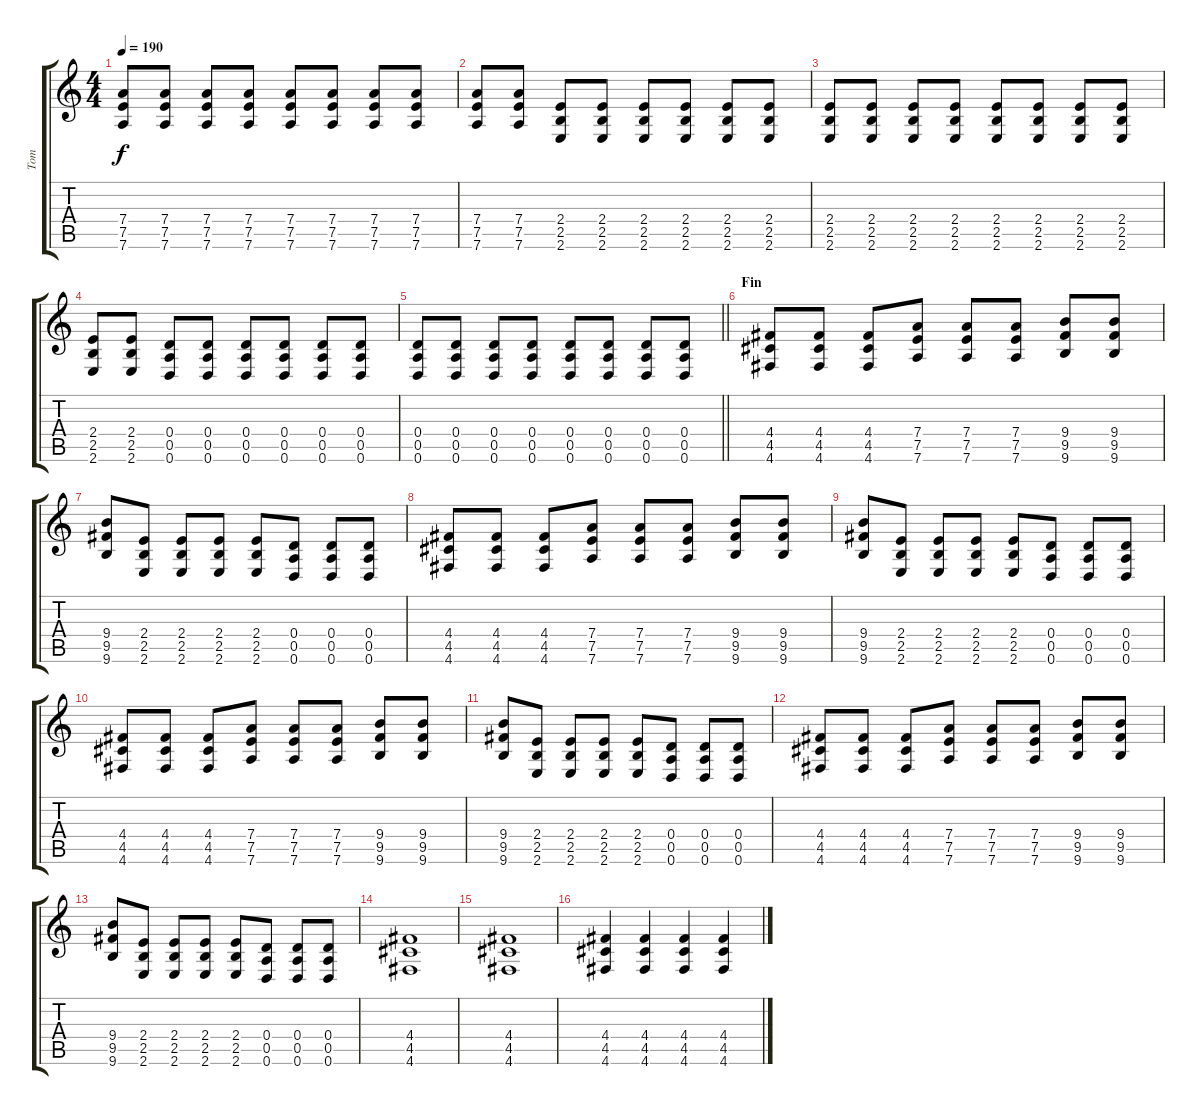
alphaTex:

\track ("Tom" "Tom") {instrument distortionguitar}
\staff {score tabs}
\tuning (E4 B3 G3 D3 A2 D2) {hide}
\ts (4 4)
\tempo 190
\clef g2
\ks c
(7.4 7.5 7.6).8{dy f} (7.4 7.5 7.6).8 (7.4 7.5 7.6).8 (7.4 7.5 7.6).8 (7.4 7.5 7.6).8 (7.4 7.5 7.6).8 (7.4 7.5 7.6).8 (7.4 7.5 7.6).8 |
(7.4 7.5 7.6).8 (7.4 7.5 7.6).8 (2.4 2.5 2.6).8 (2.4 2.5 2.6).8 (2.4 2.5 2.6).8 (2.4 2.5 2.6).8 (2.4 2.5 2.6).8 (2.4 2.5 2.6).8 |
(2.4 2.5 2.6).8 (2.4 2.5 2.6).8 (2.4 2.5 2.6).8 (2.4 2.5 2.6).8 (2.4 2.5 2.6).8 (2.4 2.5 2.6).8 (2.4 2.5 2.6).8 (2.4 2.5 2.6).8 |
(2.4 2.5 2.6).8 (2.4 2.5 2.6).8 (0.4 0.5 0.6).8 (0.4 0.5 0.6).8 (0.4 0.5 0.6).8 (0.4 0.5 0.6).8 (0.4 0.5 0.6).8 (0.4 0.5 0.6).8 |
\barLineRight lightlight
(0.4 0.5 0.6).8 (0.4 0.5 0.6).8 (0.4 0.5 0.6).8 (0.4 0.5 0.6).8 (0.4 0.5 0.6).8 (0.4 0.5 0.6).8 (0.4 0.5 0.6).8 (0.4 0.5 0.6).8 |
\section ("" "Fin")
(4.4 4.5 4.6).8 (4.4 4.5 4.6).8 (4.4 4.5 4.6).8 (7.4 7.5 7.6).8 (7.4 7.5 7.6).8 (7.4 7.5 7.6).8 (9.4 9.5 9.6).8 (9.4 9.5 9.6).8 |
(9.4 9.5 9.6).8 (2.4 2.5 2.6).8 (2.4 2.5 2.6).8 (2.4 2.5 2.6).8 (2.4 2.5 2.6).8 (0.4 0.5 0.6).8 (0.4 0.5 0.6).8 (0.4 0.5 0.6).8 |
(4.4 4.5 4.6).8 (4.4 4.5 4.6).8 (4.4 4.5 4.6).8 (7.4 7.5 7.6).8 (7.4 7.5 7.6).8 (7.4 7.5 7.6).8 (9.4 9.5 9.6).8 (9.4 9.5 9.6).8 |
(9.4 9.5 9.6).8 (2.4 2.5 2.6).8 (2.4 2.5 2.6).8 (2.4 2.5 2.6).8 (2.4 2.5 2.6).8 (0.4 0.5 0.6).8 (0.4 0.5 0.6).8 (0.4 0.5 0.6).8 |
(4.4 4.5 4.6).8 (4.4 4.5 4.6).8 (4.4 4.5 4.6).8 (7.4 7.5 7.6).8 (7.4 7.5 7.6).8 (7.4 7.5 7.6).8 (9.4 9.5 9.6).8 (9.4 9.5 9.6).8 |
(9.4 9.5 9.6).8 (2.4 2.5 2.6).8 (2.4 2.5 2.6).8 (2.4 2.5 2.6).8 (2.4 2.5 2.6).8 (0.4 0.5 0.6).8 (0.4 0.5 0.6).8 (0.4 0.5 0.6).8 |
(4.4 4.5 4.6).8 (4.4 4.5 4.6).8 (4.4 4.5 4.6).8 (7.4 7.5 7.6).8 (7.4 7.5 7.6).8 (7.4 7.5 7.6).8 (9.4 9.5 9.6).8 (9.4 9.5 9.6).8 |
(9.4 9.5 9.6).8 (2.4 2.5 2.6).8 (2.4 2.5 2.6).8 (2.4 2.5 2.6).8 (2.4 2.5 2.6).8 (0.4 0.5 0.6).8 (0.4 0.5 0.6).8 (0.4 0.5 0.6).8 |
(4.4 4.5 4.6).1 |
(4.4 4.5 4.6).1 |
(4.4 4.5 4.6).4 (4.4 4.5 4.6).4 (4.4 4.5 4.6).4 (4.4 4.5 4.6).4
